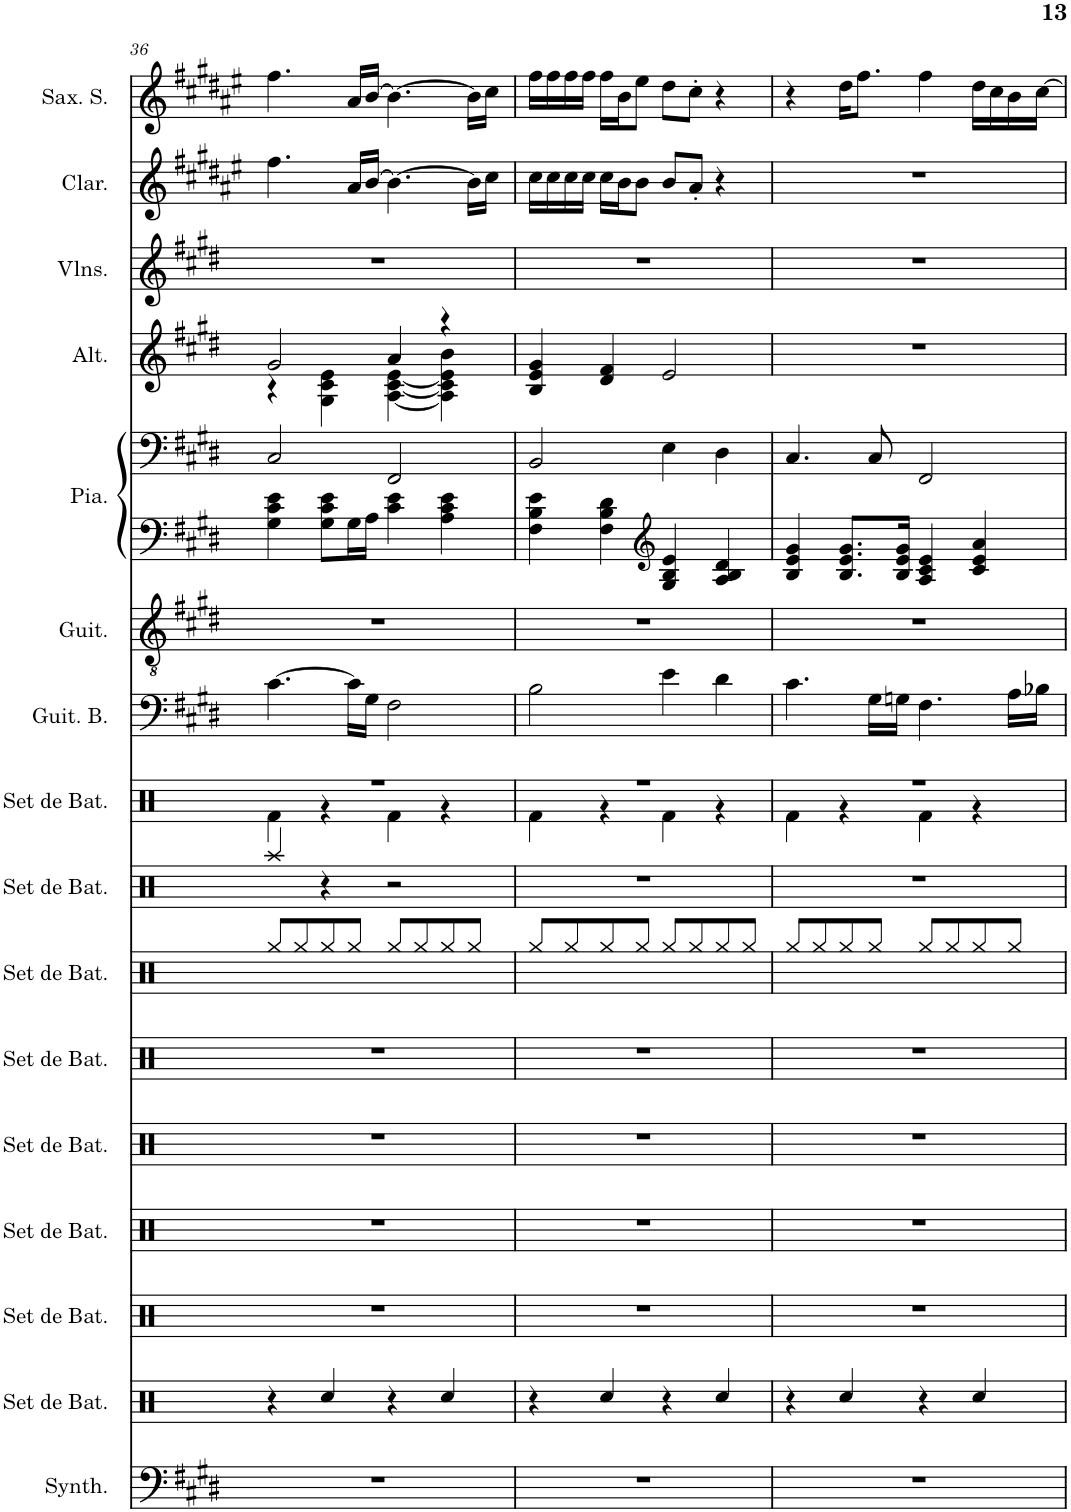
**kern	**kern	**kern	**kern	**kern	**kern	**kern	**kern	**kern	**kern	**kern	**kern	**kern	**kern	**kern	**kern	**kern
*part16	*part15	*part14	*part13	*part12	*part11	*part10	*part9	*part8	*part7	*part6	*part5	*part5	*part4	*part3	*part2	*part1
*staff17	*staff16	*staff15	*staff14	*staff13	*staff12	*staff11	*staff10	*staff9	*staff8	*staff7	*staff6	*staff5	*staff4	*staff3	*staff2	*staff1
*I"Synthétiseur de cuivres, synth2 | cello/EP/brass	*I"Set de batterie, snare	*I"Set de batterie, midtom	*I"Set de batterie, lowtom	*I"Set de batterie, lowesttom	*I"Set de batterie, hitom	*I"Set de batterie, hihat	*I"Set de batterie, crash	*I"Set de batterie, kick	*I"Guitare Basse, bass | synth bass	*I"Guitare Acoustique	*I"Piano, sunth4 | left   piano	*	*I"Altos	*I"Violons	*I"Clarinette	*I"Saxophone Soprano
*I'Synth.	*I'Set de Bat.	*I'Set de Bat.	*I'Set de Bat.	*I'Set de Bat.	*I'Set de Bat.	*I'Set de Bat.	*I'Set de Bat.	*I'Set de Bat.	*I'Guit. B.	*I'Guit.	*I'Pia.	*	*I'Alt.	*I'Vlns.	*I'Clar.	*I'Sax. S.
!!LO:PB:g=z
*clefF4	*clefX	*clefX	*clefX	*clefX	*clefX	*clefX	*clefX	*clefX	*clefF4	*clefGv2	*clefF4	*clefF4	*clefG2	*clefG2	*clefG2	*clefG2
*	*	*	*	*	*	*	*	*	*Trd7c12	*	*	*	*	*	*Trd1c2	*Trd1c2
*k[f#c#g#d#]	*k[]	*k[]	*k[]	*k[]	*k[]	*k[]	*k[]	*k[]	*k[f#c#g#d#]	*k[f#c#g#d#]	*k[f#c#g#d#]	*k[f#c#g#d#]	*k[f#c#g#d#]	*k[f#c#g#d#]	*k[f#c#g#d#a#e#]	*k[f#c#g#d#a#e#]
*M4/4	*M4/4	*M4/4	*M4/4	*M4/4	*M4/4	*M4/4	*M4/4	*M4/4	*M4/4	*M4/4	*M4/4	*M4/4	*M4/4	*M4/4	*M4/4	*M4/4
=36	=36	=36	=36	=36	=36	=36	=36	=36	=36	=36	=36	=36	=36	=36	=36	=36
*	*	*	*	*	*	*	*	*^	*	*	*	*	*^	*	*	*
1r	4r	1r	1r	1r	1r	8Rgg/L	4Raa/	1r	4Rf\	[4.c#\	1r	4G#\ 4c#\ 4e\	2C#/	2g#/	4r	1r	4.ff#\	4.ff#\
.	.	.	.	.	.	8Rgg/	.	.	.	.	.	.	.	.	.	.	.	.
.	4Rcc/	.	.	.	.	8Rgg/	4r	.	4r	.	.	8G#\ 8c#\ 8e\L	.	.	4G#\ 4c#\ 4e\	.	.	.
.	.	.	.	.	.	8Rgg/J	.	.	.	16c#\LL]	.	16G#\L	.	.	.	.	16a#/LL	16a#/LL
.	.	.	.	.	.	.	.	.	.	16G#\JJ	.	16A\JJ	.	.	.	.	[16b/JJ	[16b/JJ
.	4r	.	.	.	.	8Rgg/L	2r	.	4Rf\	2F#\	.	4c#\ 4e\	2FF#/	4a/	[4A\ [4c#\ [4e\	.	4.b\_	4.b\_
.	.	.	.	.	.	8Rgg/	.	.	.	.	.	.	.	.	.	.	.	.
.	4Rcc/	.	.	.	.	8Rgg/	.	.	4r	.	.	4A\ 4c#\ 4e\	.	4r	4A\] 4c#\] 4e\] 4b\	.	.	.
.	.	.	.	.	.	8Rgg/J	.	.	.	.	.	.	.	.	.	.	16b\LL]	16b\LL]
.	.	.	.	.	.	.	.	.	.	.	.	.	.	.	.	.	16cc#\JJ	16cc#\JJ
*	*	*	*	*	*	*	*	*	*	*	*	*	*	*v	*v	*	*	*
=37	=37	=37	=37	=37	=37	=37	=37	=37	=37	=37	=37	=37	=37	=37	=37	=37	=37
1r	4r	1r	1r	1r	1r	8Rgg/L	1r	1r	4Rf\	2B\	1r	4F#\ 4B\ 4e\	2BB/	4B/ 4e/ 4g#/	1r	16cc#\LL	16ff#\LL
.	.	.	.	.	.	.	.	.	.	.	.	.	.	.	.	16cc#\	16ff#\
.	.	.	.	.	.	8Rgg/	.	.	.	.	.	.	.	.	.	16cc#\	16ff#\
.	.	.	.	.	.	.	.	.	.	.	.	.	.	.	.	16cc#\JJ	16ff#\JJ
.	4Rcc/	.	.	.	.	8Rgg/	.	.	4r	.	.	4F#\ 4B\ 4d#\	.	4d#/ 4f#/	.	16cc#\LL	16ff#\LL
.	.	.	.	.	.	.	.	.	.	.	.	.	.	.	.	16b\J	16b\J
.	.	.	.	.	.	8Rgg/J	.	.	.	.	.	.	.	.	.	8b\J	8ee#\J
*	*	*	*	*	*	*	*	*	*	*	*	*clefG2	*	*	*	*	*
.	4r	.	.	.	.	8Rgg/L	.	.	4Rf\	4e\	.	4G#/ 4B/ 4e/	4E\	2e/	.	8b/L	8dd#\L
.	.	.	.	.	.	8Rgg/	.	.	.	.	.	.	.	.	.	8a#'/J	8cc#'\J
.	4Rcc/	.	.	.	.	8Rgg/	.	.	4r	4d#\	.	4A/ 4B/ 4d#/	4D#\	.	.	4r	4r
.	.	.	.	.	.	8Rgg/J	.	.	.	.	.	.	.	.	.	.	.
=38	=38	=38	=38	=38	=38	=38	=38	=38	=38	=38	=38	=38	=38	=38	=38	=38	=38
1r	4r	1r	1r	1r	1r	8Rgg/L	1r	1r	4Rf\	4.c#\	1r	4B/ 4e/ 4g#/	4.C#/	1r	1r	1r	4r
.	.	.	.	.	.	8Rgg/	.	.	.	.	.	.	.	.	.	.	.
.	4Rcc/	.	.	.	.	8Rgg/	.	.	4r	.	.	8.B/ 8.e/ 8.g#/L	.	.	.	.	16dd#\KL
.	.	.	.	.	.	.	.	.	.	.	.	.	.	.	.	.	8.ff#\J
.	.	.	.	.	.	8Rgg/J	.	.	.	16G#\LL	.	.	8C#/	.	.	.	.
.	.	.	.	.	.	.	.	.	.	16Gn\JJ	.	16B/ 16e/ 16g#/Jk	.	.	.	.	.
.	4r	.	.	.	.	8Rgg/L	.	.	4Rf\	4.F#\	.	4A/ 4c#/ 4e/	2FF#/	.	.	.	4ff#\
.	.	.	.	.	.	8Rgg/	.	.	.	.	.	.	.	.	.	.	.
.	4Rcc/	.	.	.	.	8Rgg/	.	.	4r	.	.	4c#/ 4e/ 4a/	.	.	.	.	16dd#\LL
.	.	.	.	.	.	.	.	.	.	.	.	.	.	.	.	.	16cc#\
.	.	.	.	.	.	8Rgg/J	.	.	.	16A\LL	.	.	.	.	.	.	16b\
.	.	.	.	.	.	.	.	.	.	16B-X\JJ	.	.	.	.	.	.	[16cc#\JJ
*	*	*	*	*	*	*	*	*v	*v	*	*	*	*	*	*	*	*
=	=	=	=	=	=	=	=	=	=	=	=	=	=	=	=	=
*-	*-	*-	*-	*-	*-	*-	*-	*-	*-	*-	*-	*-	*-	*-	*-	*-
